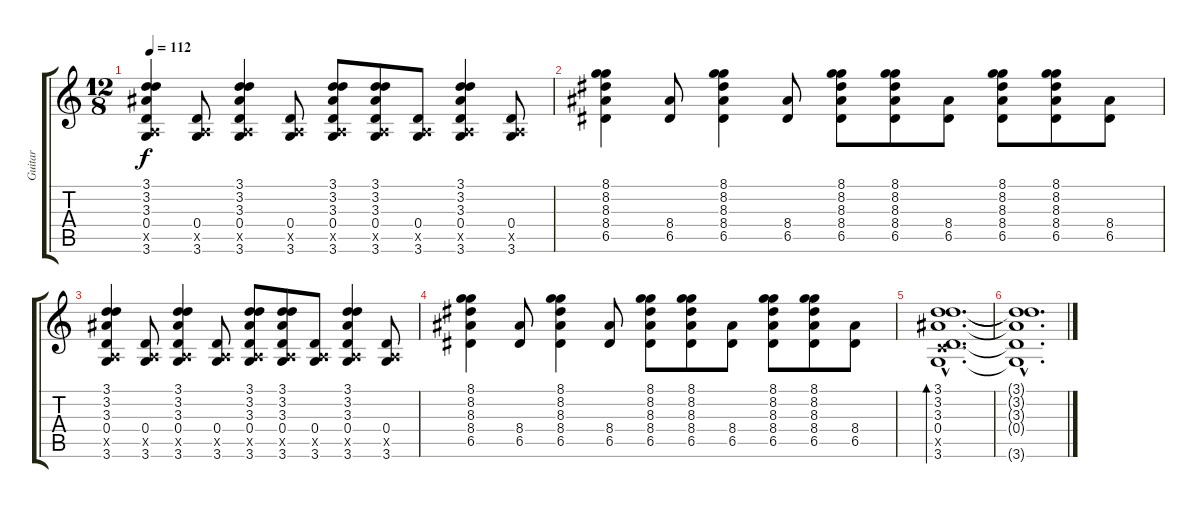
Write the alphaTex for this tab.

\track ("Guitar" "Guitar") {instrument acousticguitarsteel}
\staff {score tabs}
\tuning (B3 B3 G3 D3 A2 E2) {hide}
\ts (12 8)
\tempo 112
\clef g2
\ks c
(3.1 3.2 3.3 0.4 0.5{x} 3.6).4{dy f} (0.4 0.5{x} 3.6).8 (3.1 3.2 3.3 0.4 0.5{x} 3.6).4 (0.4 0.5{x} 3.6).8 (3.1 3.2 3.3 0.4 0.5{x} 3.6).8 (3.1 3.2 3.3 0.4 0.5{x} 3.6).8 (0.4 0.5{x} 3.6).8 (3.1 3.2 3.3 0.4 0.5{x} 3.6).4 (0.4 0.5{x} 3.6).8 |
(8.1 8.2 8.3 8.4 6.5).4 (8.4 6.5).8 (8.1 8.2 8.3 8.4 6.5).4 (8.4 6.5).8 (8.1 8.2 8.3 8.4 6.5).8 (8.1 8.2 8.3 8.4 6.5).8 (8.4 6.5).8 (8.1 8.2 8.3 8.4 6.5).8 (8.1 8.2 8.3 8.4 6.5).8 (8.4 6.5).8 |
(3.1 3.2 3.3 0.4 0.5{x} 3.6).4 (0.4 0.5{x} 3.6).8 (3.1 3.2 3.3 0.4 0.5{x} 3.6).4 (0.4 0.5{x} 3.6).8 (3.1 3.2 3.3 0.4 0.5{x} 3.6).8 (3.1 3.2 3.3 0.4 0.5{x} 3.6).8 (0.4 0.5{x} 3.6).8 (3.1 3.2 3.3 0.4 0.5{x} 3.6).4 (0.4 0.5{x} 3.6).8 |
(8.1 8.2 8.3 8.4 6.5).4 (8.4 6.5).8 (8.1 8.2 8.3 8.4 6.5).4 (8.4 6.5).8 (8.1 8.2 8.3 8.4 6.5).8 (8.1 8.2 8.3 8.4 6.5).8 (8.4 6.5).8 (8.1 8.2 8.3 8.4 6.5).8 (8.1 8.2 8.3 8.4 6.5).8 (8.4 6.5).8 |
(3.1{hac} 3.2{hac} 3.3{hac} 0.4{hac} 3.5{hac x} 3.6{hac}).1{d bd 240} |
(3.1{hac t} 3.2{hac t} 3.3{hac t} 0.4{hac t} 3.6{hac t}).1{d}
